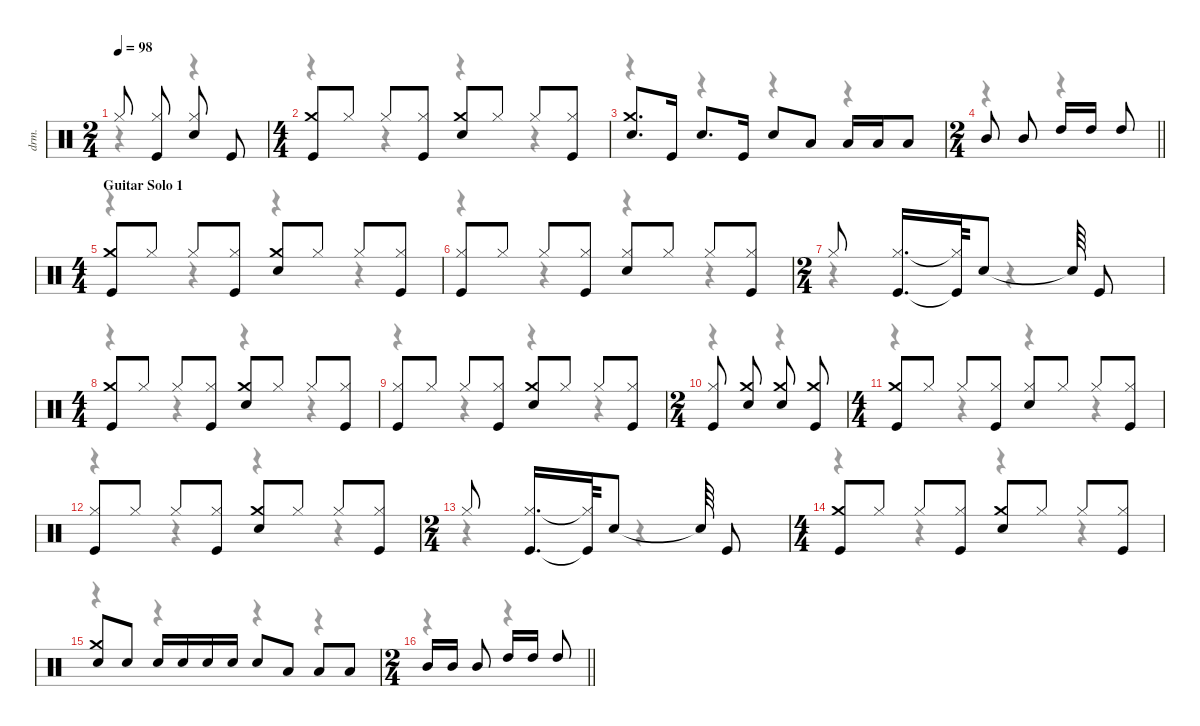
\defaultSystemsLayout 4
\hideDynamics
\bracketExtendMode nobrackets
\otherSystemsTrackNameOrientation horizontal
\track ("Lars Ulrich" "drm.") {instrument percussion}
\staff {score}
\articulation defaults
\voice
\ts (2 4)
\beaming (8 1 1 1 1)
\tempo 98
\clef neutral
\ks c "Hi-Hat (closed)".8{dy f beam Up}
("Kick (hit)" "Hi-Hat (closed)").8{beam Up} ("Hi-Hat (closed)" "Snare (hit) 2").8{beam Up} "Kick (hit)".8{beam Up} |
\ts (4 4)
\beaming (8 2 2 2 2)
("Crash medium (hit)" "Kick (hit)").8{beam Up} "Hi-Hat (closed)".8{beam Up} "Hi-Hat (closed)".8{beam Up} ("Hi-Hat (closed)" "Kick (hit)").8{beam Up} ("Crash medium (hit)" "Snare (hit) 2").8{beam Up} "Hi-Hat (closed)".8{beam Up} "Hi-Hat (closed)".8{beam Up} ("Hi-Hat (closed)" "Kick (hit)").8{beam Up} |
("Snare (hit) 2" "Crash medium (hit)").8{d beam Up} "Kick (hit)".16{beam Up} "Snare (hit) 2".8{d beam Up} "Kick (hit)".16{beam Up} "Snare (hit) 2".8{beam Up} "Low Tom (hit)".8{beam Up} "Low Tom (hit)".16{beam Up} "Low Tom (hit)".16{beam Up} "Low Tom (hit)".8{beam Up} |
\ts (2 4)
\beaming (8 1 1 1 1)
\barLineRight lightlight "Mid Tom (hit)".8{beam Up} "Mid Tom (hit)".8{beam Up} "High Tom (hit)".16{beam Up} "High Tom (hit)".16{beam Up} "High Tom (hit)".8{beam Up}
|
\ts (4 4)
\beaming (8 2 2 2 2)
\section ("" "Guitar Solo 1")
("Crash medium (hit)" "Kick (hit)").8{beam Up} "Hi-Hat (closed)".8{beam Up} "Hi-Hat (closed)".8{beam Up} ("Hi-Hat (closed)" "Kick (hit)").8{beam Up} ("Crash medium (hit)" "Snare (hit) 2").8{beam Up} "Hi-Hat (closed)".8{beam Up} "Hi-Hat (closed)".8{beam Up} ("Hi-Hat (closed)" "Kick (hit)").8{beam Up} |
("Hi-Hat (closed)" "Kick (hit)").8{beam Up} "Hi-Hat (closed)".8{beam Up} "Hi-Hat (closed)".8{beam Up} ("Hi-Hat (closed)" "Kick (hit)").8{beam Up} ("Hi-Hat (closed)" "Snare (hit) 2").8{beam Up} "Hi-Hat (closed)".8{beam Up} "Hi-Hat (closed)".8{beam Up} ("Hi-Hat (closed)" "Kick (hit)").8{beam Up} |
\ts (2 4)
\beaming (8 1 1 1 1)
"Hi-Hat (closed)".8{beam Up} ("Kick (hit)" "Hi-Hat (closed)").16{d beam Up} ("Kick (hit)"{t} "Hi-Hat (closed)"{t}).64{beam Up} "Snare (hit) 2".8{beam Up} "Snare (hit) 2"{t}.64{beam Up} "Kick (hit)".8{beam Up} |
\ts (4 4)
\beaming (8 2 2 2 2)
("Crash medium (hit)" "Kick (hit)").8{beam Up} "Hi-Hat (closed)".8{beam Up} "Hi-Hat (closed)".8{beam Up} ("Hi-Hat (closed)" "Kick (hit)").8{beam Up} ("Crash medium (hit)" "Snare (hit) 2").8{beam Up} "Hi-Hat (closed)".8{beam Up} "Hi-Hat (closed)".8{beam Up} ("Hi-Hat (closed)" "Kick (hit)").8{beam Up} |
("Hi-Hat (closed)" "Kick (hit)").8{beam Up} "Hi-Hat (closed)".8{beam Up} "Hi-Hat (closed)".8{beam Up} ("Hi-Hat (closed)" "Kick (hit)").8{beam Up} ("Crash medium (hit)" "Snare (hit) 2").8{beam Up} "Hi-Hat (closed)".8{beam Up} "Hi-Hat (closed)".8{beam Up} ("Hi-Hat (closed)" "Kick (hit)").8{beam Up} |
\ts (2 4)
\beaming (8 1 1 1 1)
("Hi-Hat (closed)" "Kick (hit)").8{beam Up} ("Crash medium (hit)" "Snare (hit) 2").8{beam Up} ("Crash medium (hit)" "Snare (hit) 2").8{beam Up} ("Crash medium (hit)" "Kick (hit)").8{beam Up} |
\ts (4 4)
\beaming (8 2 2 2 2)
("Kick (hit)" "Crash medium (hit)").8{beam Up} "Hi-Hat (closed)".8{beam Up} "Hi-Hat (closed)".8{beam Up} ("Kick (hit)" "Hi-Hat (closed)").8{beam Up} ("Snare (hit) 2" "Hi-Hat (closed)").8{beam Up} "Hi-Hat (closed)".8{beam Up} "Hi-Hat (closed)".8{beam Up} ("Kick (hit)" "Hi-Hat (closed)").8{beam Up} |
("Hi-Hat (closed)" "Kick (hit)").8{beam Up} "Hi-Hat (closed)".8{beam Up} "Hi-Hat (closed)".8{beam Up} ("Kick (hit)" "Hi-Hat (closed)").8{beam Up} ("Crash medium (hit)" "Snare (hit) 2").8{beam Up} "Hi-Hat (closed)".8{beam Up} "Hi-Hat (closed)".8{beam Up} ("Kick (hit)" "Hi-Hat (closed)").8{beam Up} |
\ts (2 4)
\beaming (8 1 1 1 1)
"Hi-Hat (closed)".8{beam Up} ("Kick (hit)" "Hi-Hat (closed)").16{d beam Up} ("Kick (hit)"{t} "Hi-Hat (closed)"{t}).64{beam Up} "Snare (hit) 2".8{beam Up} "Snare (hit) 2"{t}.64{beam Up} "Kick (hit)".8{beam Up} |
\ts (4 4)
\beaming (8 2 2 2 2)
("Crash medium (hit)" "Kick (hit)").8{beam Up} "Hi-Hat (closed)".8{beam Up} "Hi-Hat (closed)".8{beam Up} ("Hi-Hat (closed)" "Kick (hit)").8{beam Up} ("Crash medium (hit)" "Snare (hit) 2").8{beam Up} "Hi-Hat (closed)".8{beam Up} "Hi-Hat (closed)".8{beam Up} ("Hi-Hat (closed)" "Kick (hit)").8{beam Up} |
("Snare (hit) 2" "Crash medium (hit)").8{beam Up} "Snare (hit) 2".8{beam Up} "Snare (hit) 2".16{beam Up} "Snare (hit) 2".16{beam Up} "Snare (hit) 2".16{beam Up} "Snare (hit) 2".16{beam Up} "Snare (hit) 2".8{beam Up} "Low Tom (hit)".8{beam Up} "Low Tom (hit)".8{beam Up} "Low Tom (hit)".8{beam Up} |
\ts (2 4)
\beaming (8 1 1 1 1)
\barLineRight lightlight "Mid Tom (hit)".16{beam Up} "Mid Tom (hit)".16{beam Up} "Mid Tom (hit)".8{beam Up} "High Tom (hit)".16{beam Up} "High Tom (hit)".16{beam Up} "High Tom (hit)".8{beam Up}
\voice
\clef neutral
\ottava regular
\simile none
\ks c
r.4{dy mf beam Down} r.4{beam Down} |
r.4{beam Down} r.4{beam Down} r.4{beam Down} r.4{beam Down} |
r.4{beam Down} r.4{beam Down} r.4{beam Down} r.4{beam Down} |
\barLineRight lightlight
r.4{beam Down} r.4{beam Down} |
r.4{beam Down} r.4{beam Down} r.4{beam Down} r.4{beam Down} |
r.4{beam Down} r.4{beam Down} r.4{beam Down} r.4{beam Down} |
r.4{beam Down} r.4{beam Down} |
r.4{beam Down} r.4{beam Down} r.4{beam Down} r.4{beam Down} |
r.4{beam Down} r.4{beam Down} r.4{beam Down} r.4{beam Down} |
r.4{beam Down} r.4{beam Down} |
r.4{beam Down} r.4{beam Down} r.4{beam Down} r.4{beam Down} |
r.4{beam Down} r.4{beam Down} r.4{beam Down} r.4{beam Down} |
r.4{beam Down} r.4{beam Down} |
r.4{beam Down} r.4{beam Down} r.4{beam Down} r.4{beam Down} |
r.4{beam Down} r.4{beam Down} r.4{beam Down} r.4{beam Down} |
\barLineRight lightlight
r.4{beam Down} r.4{beam Down}
